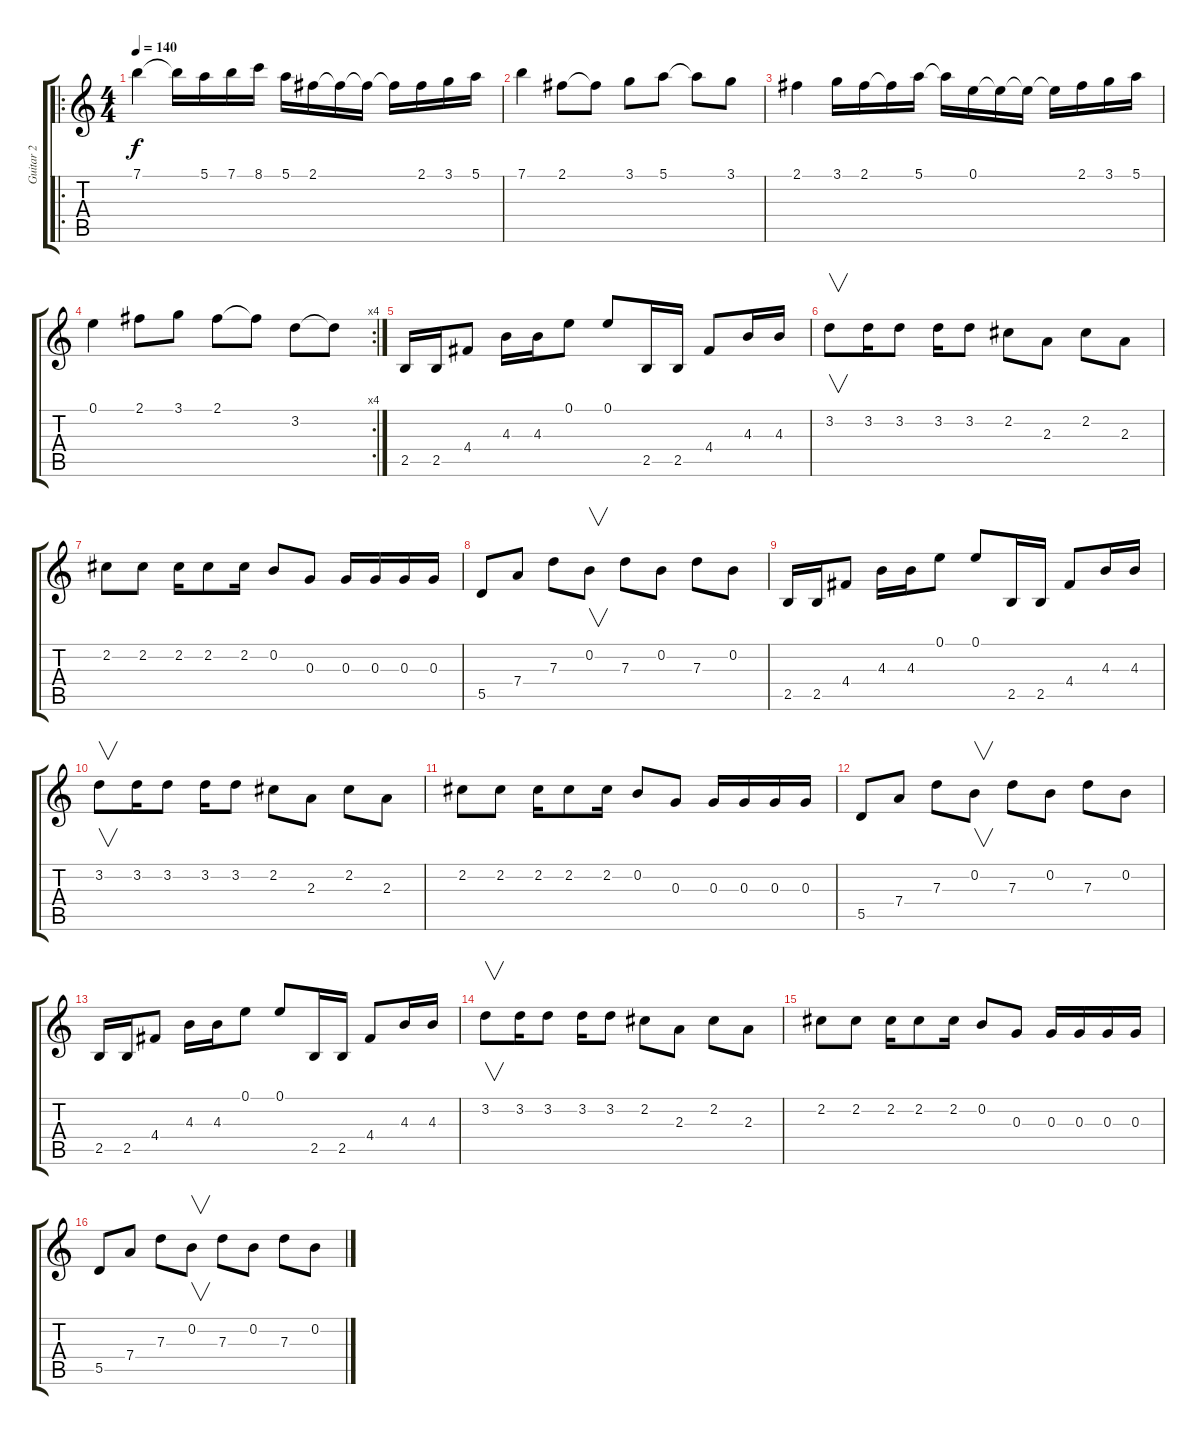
\track ("Guitar 2" "Guitar 2") {instrument electricguitarclean}
\staff {score tabs}
\tuning (E4 B3 G3 D3 A2 E2) {hide}
\ro
\ts (4 4)
\tempo 140
\clef g2
\ks c
7.1.4{dy f volume 16 instrument electricguitarjazz} 7.1{t}.16 5.1.16 7.1.16 8.1.16 5.1.16 2.1.16 2.1{t}.16 2.1{t}.16 2.1{t}.16 2.1.16 3.1.16 5.1.16 |
7.1.4 2.1.8 2.1{t}.8 3.1.8 5.1.8 5.1{t}.8 3.1.8 |
2.1.4 3.1.16 2.1.16 2.1{t}.16 5.1.16 5.1{t}.16 0.1.16 0.1{t}.16 0.1{t}.16 0.1{t}.16 2.1.16 3.1.16 5.1.16 |
\rc 4
0.1.4 2.1.8 3.1.8 2.1.8 2.1{t}.8 3.2.8 3.2{t}.8 |
2.5.16{instrument electricguitarclean} 2.5.16 4.4.8 4.3.16 4.3.16 0.1.8 0.1.8 2.5.16 2.5.16 4.4.8 4.3.16 4.3.16 |
3.2.8{v} 3.2.16 3.2.8 3.2.16 3.2.8 2.2.8 2.3.8 2.2.8 2.3.8 |
2.2.8 2.2.8 2.2.16 2.2.8 2.2.16 0.2.8 0.3.8 0.3.16 0.3.16 0.3.16 0.3.16 |
5.5.8 7.4.8 7.3.8 0.2.8{v} 7.3.8 0.2.8 7.3.8 0.2.8 |
2.5.16 2.5.16 4.4.8 4.3.16 4.3.16 0.1.8 0.1.8 2.5.16 2.5.16 4.4.8 4.3.16 4.3.16 |
3.2.8{v} 3.2.16 3.2.8 3.2.16 3.2.8 2.2.8 2.3.8 2.2.8 2.3.8 |
2.2.8 2.2.8 2.2.16 2.2.8 2.2.16 0.2.8 0.3.8 0.3.16 0.3.16 0.3.16 0.3.16 |
5.5.8 7.4.8 7.3.8 0.2.8{v} 7.3.8 0.2.8 7.3.8 0.2.8 |
2.5.16 2.5.16 4.4.8 4.3.16 4.3.16 0.1.8 0.1.8 2.5.16 2.5.16 4.4.8 4.3.16 4.3.16 |
3.2.8{v} 3.2.16 3.2.8 3.2.16 3.2.8 2.2.8 2.3.8 2.2.8 2.3.8 |
2.2.8 2.2.8 2.2.16 2.2.8 2.2.16 0.2.8 0.3.8 0.3.16 0.3.16 0.3.16 0.3.16 |
5.5.8 7.4.8 7.3.8 0.2.8{v} 7.3.8 0.2.8 7.3.8 0.2.8
